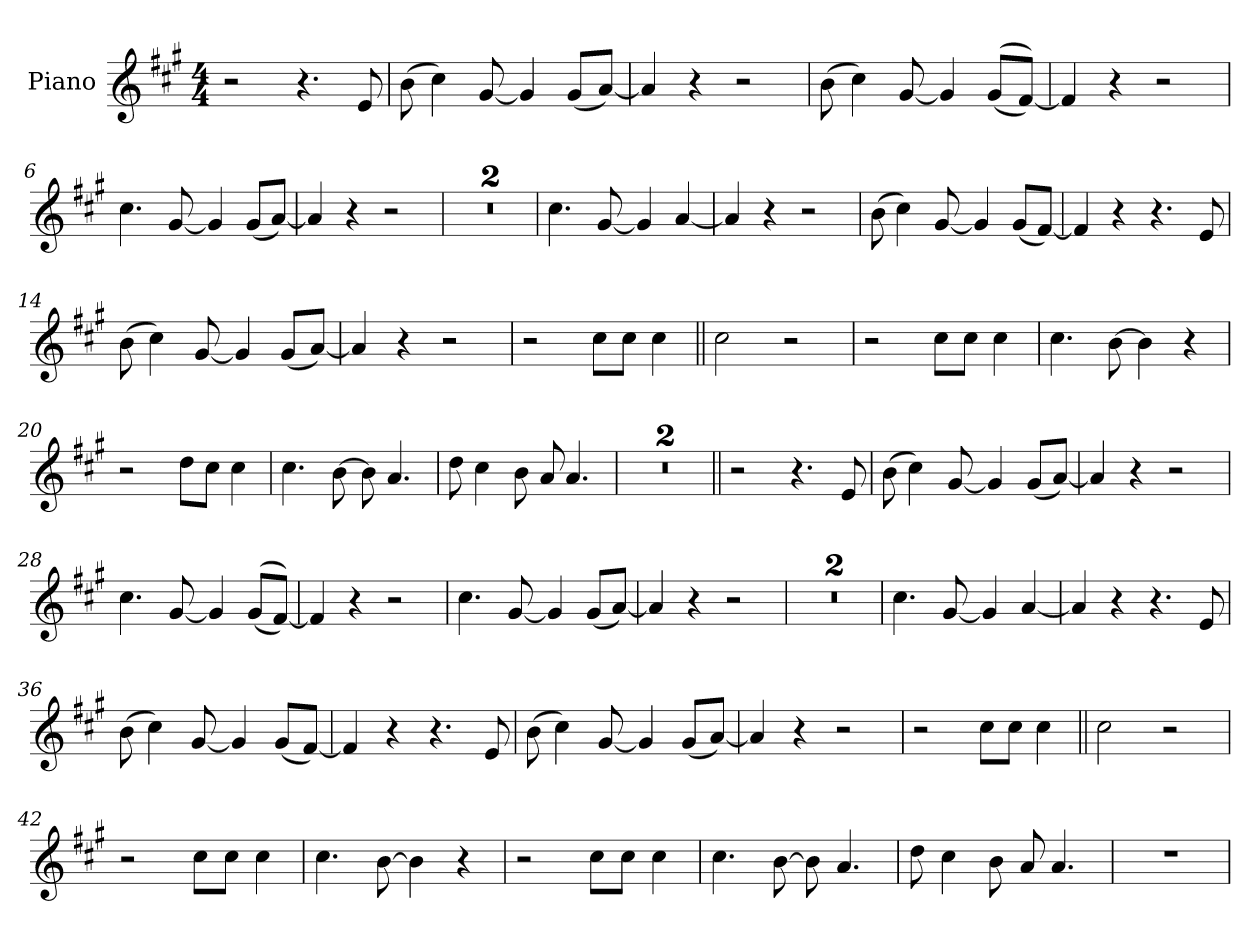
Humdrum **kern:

**kern
*part1
*staff1
*I"Piano
*I'Pno.
*clefG2
*k[f#c#g#]
*M4/4
=1
2r
4.r
8e
=2
(8b
4cc#)
[8g#
4g#]
(8g#L
[8aJ)
=3
4a]
4r
2r
=4
(8b
4cc#)
[8g#
4g#]
((8g#L
[8f#J))
=5
4f#]
4r
2r
=6
4.cc#
[8g#
4g#]
(8g#L
[8aJ)
=7
4a]
4r
2r
=8
1r
=9
1r
=10
4.cc#
[8g#
4g#]
[4a
=11
4a]
4r
2r
=12
(8b
4cc#)
[8g#
4g#]
(8g#L
[8f#J)
=13
4f#]
4r
4.r
8e
=14
(8b
4cc#)
[8g#
4g#]
(8g#L
[8aJ)
=15
4a]
4r
2r
=16
2r
8cc#L
8cc#J
4cc#
=17||
2cc#
2r
=18
2r
8cc#L
8cc#J
4cc#
=19
4.cc#
[8b
4b]
4r
=20
2r
8ddL
8cc#J
4cc#
=21
4.cc#
[8b
8b]
4.a
=22
8dd
4cc#
8b
8a
4.a
=23
1r
=24
1r
=25||
2r
4.r
8e
=26
(8b
4cc#)
[8g#
4g#]
(8g#L
[8aJ)
=27
4a]
4r
2r
=28
4.cc#
[8g#
4g#]
((8g#L
[8f#J))
=29
4f#]
4r
2r
=30
4.cc#
[8g#
4g#]
(8g#L
[8aJ)
=31
4a]
4r
2r
=32
1r
=33
1r
=34
4.cc#
[8g#
4g#]
[4a
=35
4a]
4r
4.r
8e
=36
(8b
4cc#)
[8g#
4g#]
(8g#L
[8f#J)
=37
4f#]
4r
4.r
8e
=38
(8b
4cc#)
[8g#
4g#]
(8g#L
[8aJ)
=39
4a]
4r
2r
=40
2r
8cc#L
8cc#J
4cc#
=41||
2cc#
2r
=42
2r
8cc#L
8cc#J
4cc#
=43
4.cc#
[8b
4b]
4r
=44
2r
8cc#L
8cc#J
4cc#
=45
4.cc#
[8b
8b]
4.a
=46
8dd
4cc#
8b
8a
4.a
=47
1r
=
*-
